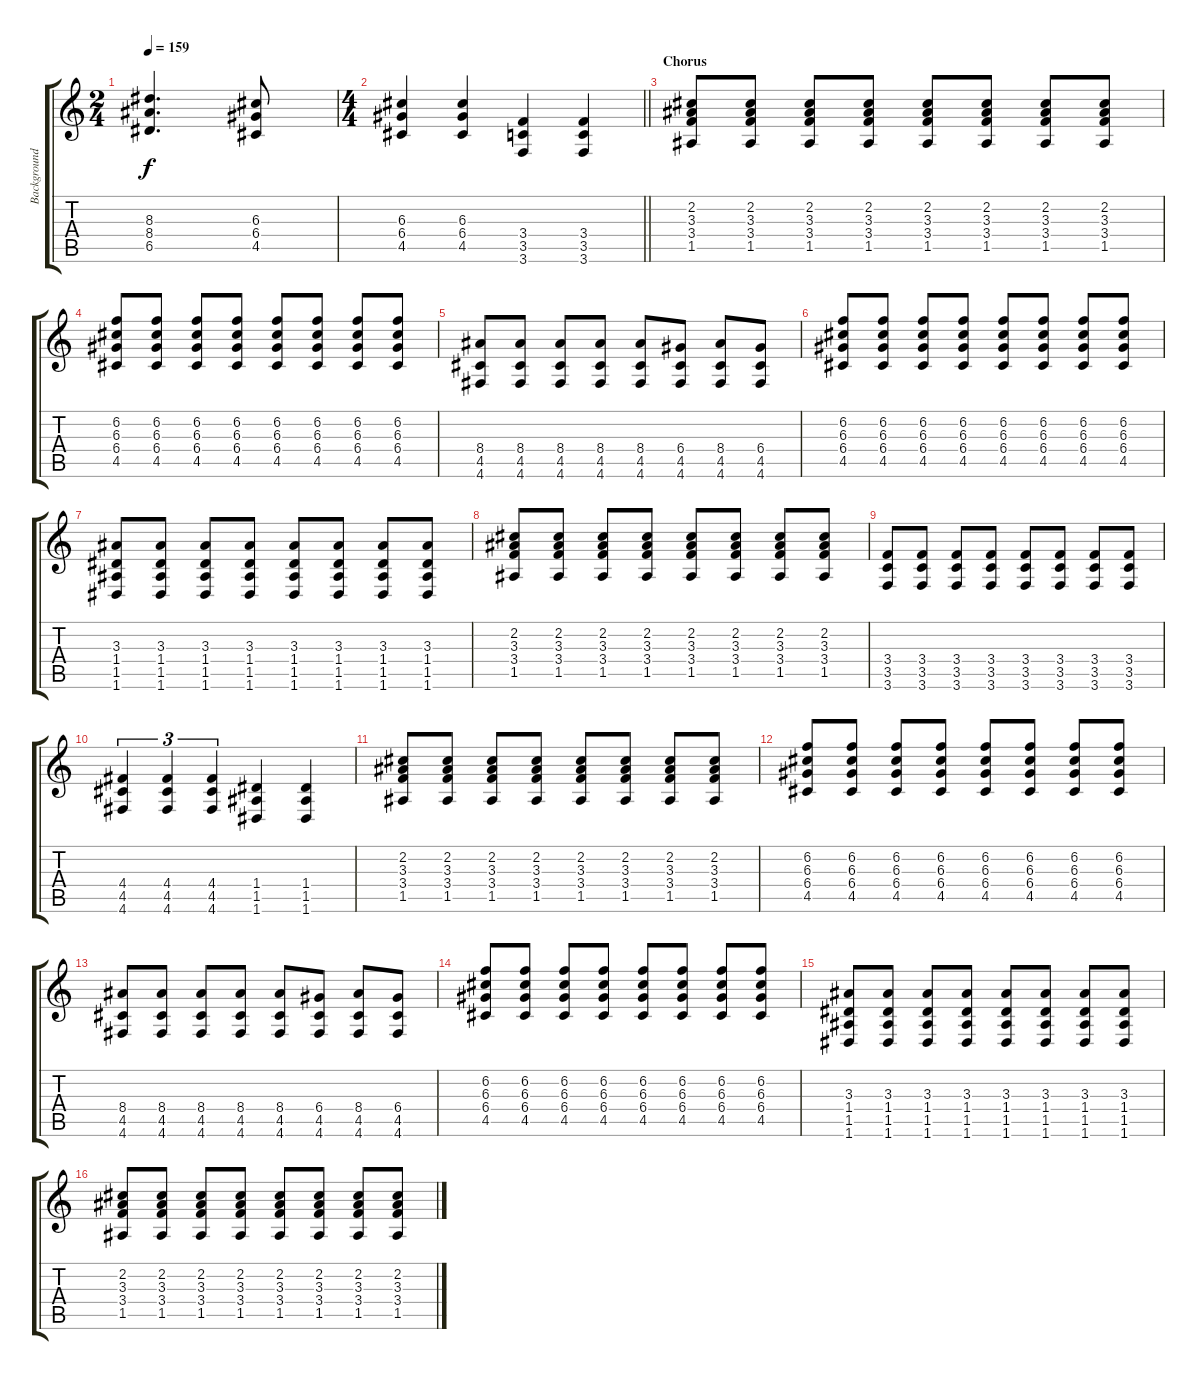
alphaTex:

\track ("Background Guitar" "Background") {instrument distortionguitar}
\staff {score tabs}
\tuning (E4 B3 G3 D3 A2 D2) {hide}
\ts (2 4)
\tempo 159
\clef g2
\ks c
(8.3{t} 8.4{t} 6.5{t}).4{d dy f} (6.3 6.4 4.5).8{instrument distortionguitar} |
\ts (4 4)
\barLineRight lightlight
(6.3 6.4 4.5).4 (6.3 6.4 4.5).4 (3.4 3.5 3.6).4 (3.4 3.5 3.6).4 |
\section ("" "Chorus")
(2.2 3.3 3.4 1.5).8 (2.2 3.3 3.4 1.5).8 (2.2 3.3 3.4 1.5).8 (2.2 3.3 3.4 1.5).8 (2.2 3.3 3.4 1.5).8 (2.2 3.3 3.4 1.5).8 (2.2 3.3 3.4 1.5).8 (2.2 3.3 3.4 1.5).8 |
(6.2 6.3 6.4 4.5).8 (6.2 6.3 6.4 4.5).8 (6.2 6.3 6.4 4.5).8 (6.2 6.3 6.4 4.5).8 (6.2 6.3 6.4 4.5).8 (6.2 6.3 6.4 4.5).8 (6.2 6.3 6.4 4.5).8 (6.2 6.3 6.4 4.5).8 |
(8.4 4.5 4.6).8 (8.4 4.5 4.6).8 (8.4 4.5 4.6).8 (8.4 4.5 4.6).8 (8.4 4.5 4.6).8 (6.4 4.5 4.6).8 (8.4 4.5 4.6).8 (6.4 4.5 4.6).8 |
(6.2 6.3 6.4 4.5).8 (6.2 6.3 6.4 4.5).8 (6.2 6.3 6.4 4.5).8 (6.2 6.3 6.4 4.5).8 (6.2 6.3 6.4 4.5).8 (6.2 6.3 6.4 4.5).8 (6.2 6.3 6.4 4.5).8 (6.2 6.3 6.4 4.5).8 |
(3.3 1.4 1.5 1.6).8 (3.3 1.4 1.5 1.6).8 (3.3 1.4 1.5 1.6).8 (3.3 1.4 1.5 1.6).8 (3.3 1.4 1.5 1.6).8 (3.3 1.4 1.5 1.6).8 (3.3 1.4 1.5 1.6).8 (3.3 1.4 1.5 1.6).8 |
(2.2 3.3 3.4 1.5).8 (2.2 3.3 3.4 1.5).8 (2.2 3.3 3.4 1.5).8 (2.2 3.3 3.4 1.5).8 (2.2 3.3 3.4 1.5).8 (2.2 3.3 3.4 1.5).8 (2.2 3.3 3.4 1.5).8 (2.2 3.3 3.4 1.5).8 |
(3.4 3.5 3.6).8 (3.4 3.5 3.6).8 (3.4 3.5 3.6).8 (3.4 3.5 3.6).8 (3.4 3.5 3.6).8 (3.4 3.5 3.6).8 (3.4 3.5 3.6).8 (3.4 3.5 3.6).8 |
(4.4 4.5 4.6).4{tu (3 2)} (4.4 4.5 4.6).4{tu (3 2)} (4.4 4.5 4.6).4{tu (3 2)} (1.4 1.5 1.6).4 (1.4 1.5 1.6).4 |
(2.2 3.3 3.4 1.5).8 (2.2 3.3 3.4 1.5).8 (2.2 3.3 3.4 1.5).8 (2.2 3.3 3.4 1.5).8 (2.2 3.3 3.4 1.5).8 (2.2 3.3 3.4 1.5).8 (2.2 3.3 3.4 1.5).8 (2.2 3.3 3.4 1.5).8 |
(6.2 6.3 6.4 4.5).8 (6.2 6.3 6.4 4.5).8 (6.2 6.3 6.4 4.5).8 (6.2 6.3 6.4 4.5).8 (6.2 6.3 6.4 4.5).8 (6.2 6.3 6.4 4.5).8 (6.2 6.3 6.4 4.5).8 (6.2 6.3 6.4 4.5).8 |
(8.4 4.5 4.6).8 (8.4 4.5 4.6).8 (8.4 4.5 4.6).8 (8.4 4.5 4.6).8 (8.4 4.5 4.6).8 (6.4 4.5 4.6).8 (8.4 4.5 4.6).8 (6.4 4.5 4.6).8 |
(6.2 6.3 6.4 4.5).8 (6.2 6.3 6.4 4.5).8 (6.2 6.3 6.4 4.5).8 (6.2 6.3 6.4 4.5).8 (6.2 6.3 6.4 4.5).8 (6.2 6.3 6.4 4.5).8 (6.2 6.3 6.4 4.5).8 (6.2 6.3 6.4 4.5).8 |
(3.3 1.4 1.5 1.6).8 (3.3 1.4 1.5 1.6).8 (3.3 1.4 1.5 1.6).8 (3.3 1.4 1.5 1.6).8 (3.3 1.4 1.5 1.6).8 (3.3 1.4 1.5 1.6).8 (3.3 1.4 1.5 1.6).8 (3.3 1.4 1.5 1.6).8 |
(2.2 3.3 3.4 1.5).8 (2.2 3.3 3.4 1.5).8 (2.2 3.3 3.4 1.5).8 (2.2 3.3 3.4 1.5).8 (2.2 3.3 3.4 1.5).8 (2.2 3.3 3.4 1.5).8 (2.2 3.3 3.4 1.5).8 (2.2 3.3 3.4 1.5).8
